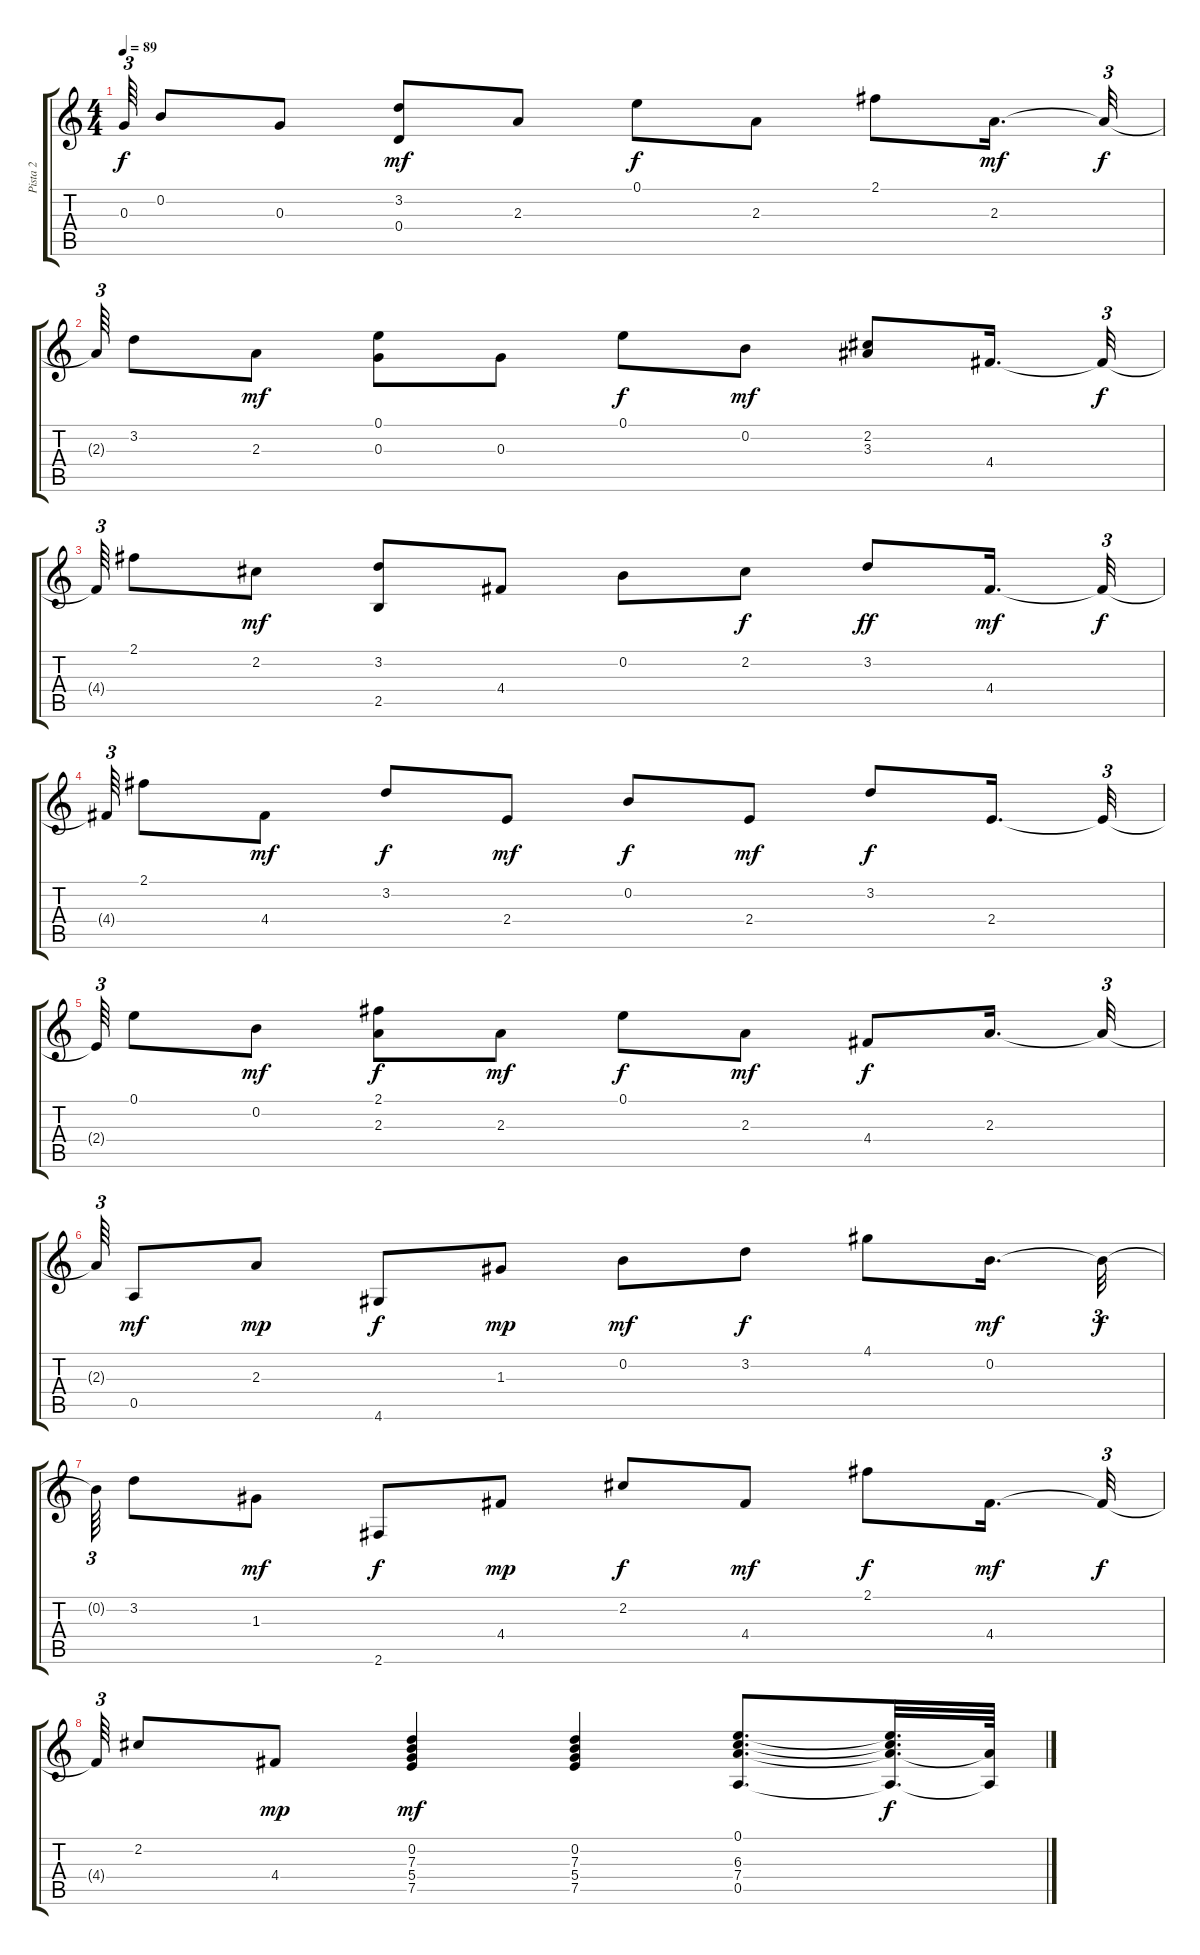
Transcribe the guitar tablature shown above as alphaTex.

\track ("Pista 2" "Pista 2") {instrument acousticguitarsteel}
\staff {score tabs}
\tuning (E4 B3 G3 D3 A2 E2) {hide}
\ts (4 4)
\tempo 89
\clef g2
\ks c
0.3{t}.64{tu (3 2) dy f} 0.2.8 0.3.8 (3.2 0.4).8{dy mf} 2.3.8 0.1.8{dy f} 2.3.8 2.1.8 2.3.16{d dy mf} 2.3{t}.32{tu (3 2) dy f} |
2.3{t}.64{tu (3 2)} 3.2.8 2.3.8{dy mf} (0.1 0.3).8 0.3.8 0.1.8{dy f} 0.2.8{dy mf} (2.2 3.3).8 4.4.16{d} 4.4{t}.32{tu (3 2) dy f} |
4.4{t}.64{tu (3 2)} 2.1.8 2.2.8{dy mf} (3.2 2.5).8 4.4.8 0.2.8 2.2.8{dy f} 3.2.8{dy ff} 4.4.16{d dy mf} 4.4{t}.32{tu (3 2) dy f} |
4.4{t}.64{tu (3 2)} 2.1.8 4.4.8{dy mf} 3.2.8{dy f} 2.4.8{dy mf} 0.2.8{dy f} 2.4.8{dy mf} 3.2.8{dy f} 2.4.16{d} 2.4{t}.32{tu (3 2)} |
2.4{t}.64{tu (3 2)} 0.1.8 0.2.8{dy mf} (2.1 2.3).8{dy f} 2.3.8{dy mf} 0.1.8{dy f} 2.3.8{dy mf} 4.4.8{dy f} 2.3.16{d} 2.3{t}.32{tu (3 2)} |
2.3{t}.64{tu (3 2)} 0.5.8{dy mf} 2.3.8{dy mp} 4.6.8{dy f} 1.3.8{dy mp} 0.2.8{dy mf} 3.2.8{dy f} 4.1.8 0.2.16{d dy mf} 0.2{t}.32{tu (3 2) dy f} |
0.2{t}.64{tu (3 2)} 3.2.8 1.3.8{dy mf} 2.6.8{dy f} 4.4.8{dy mp} 2.2.8{dy f} 4.4.8{dy mf} 2.1.8{dy f} 4.4.16{d dy mf} 4.4{t}.32{tu (3 2) dy f} |
4.4{t}.64{tu (3 2)} 2.2.8 4.4.8{dy mp} (0.2 7.3 5.4 7.5).4{dy mf} (0.2 7.3 5.4 7.5).4 (0.1 6.3 7.4 0.5).8{d} (0.1{t} 6.3{t} 7.4{t} 0.5{t}).32{d dy f} (7.4{t} 0.5{t}).64
